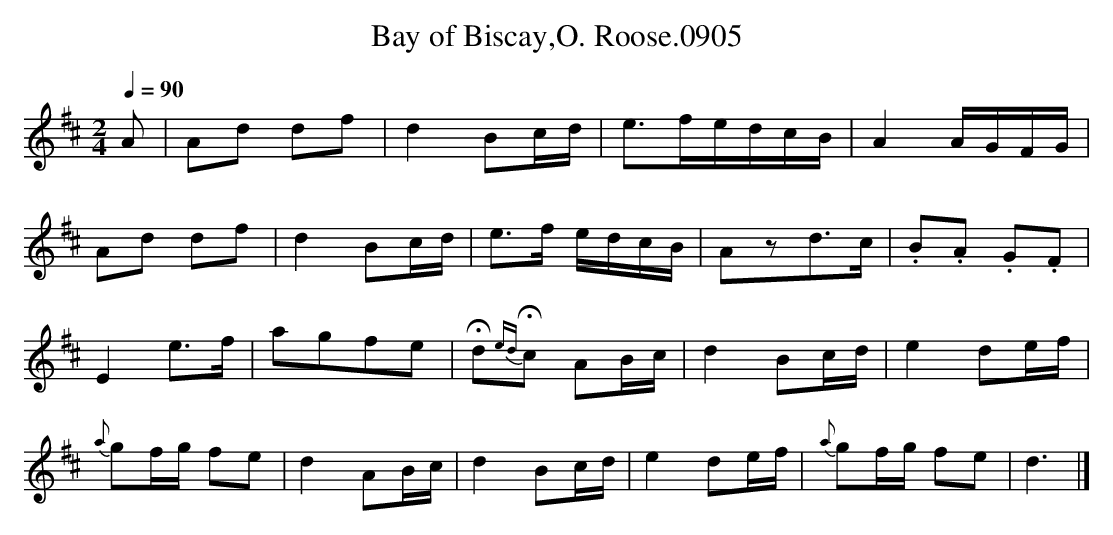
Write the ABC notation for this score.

X:1
T:Bay of Biscay,O. Roose.0905
Q:1/4=90
L:1/8
M:2/4
K:D
A|Ad df|d2Bc/d/|e>fe/d/c/B/|A2 A/G/F/G/|
Ad df|d2Bc/d/|e>f e/d/c/B/|Azd>c|.B.A .G.F|
E2e>f|agfe|!fermata!d{ed}!fermata!c AB/c/|d2 Bc/d/|e2 de/f/|
{a}gf/g/ fe|d2 AB/c/|d2 Bc/d/|e2 de/f/|{a}gf/g/ fe|d3|]
